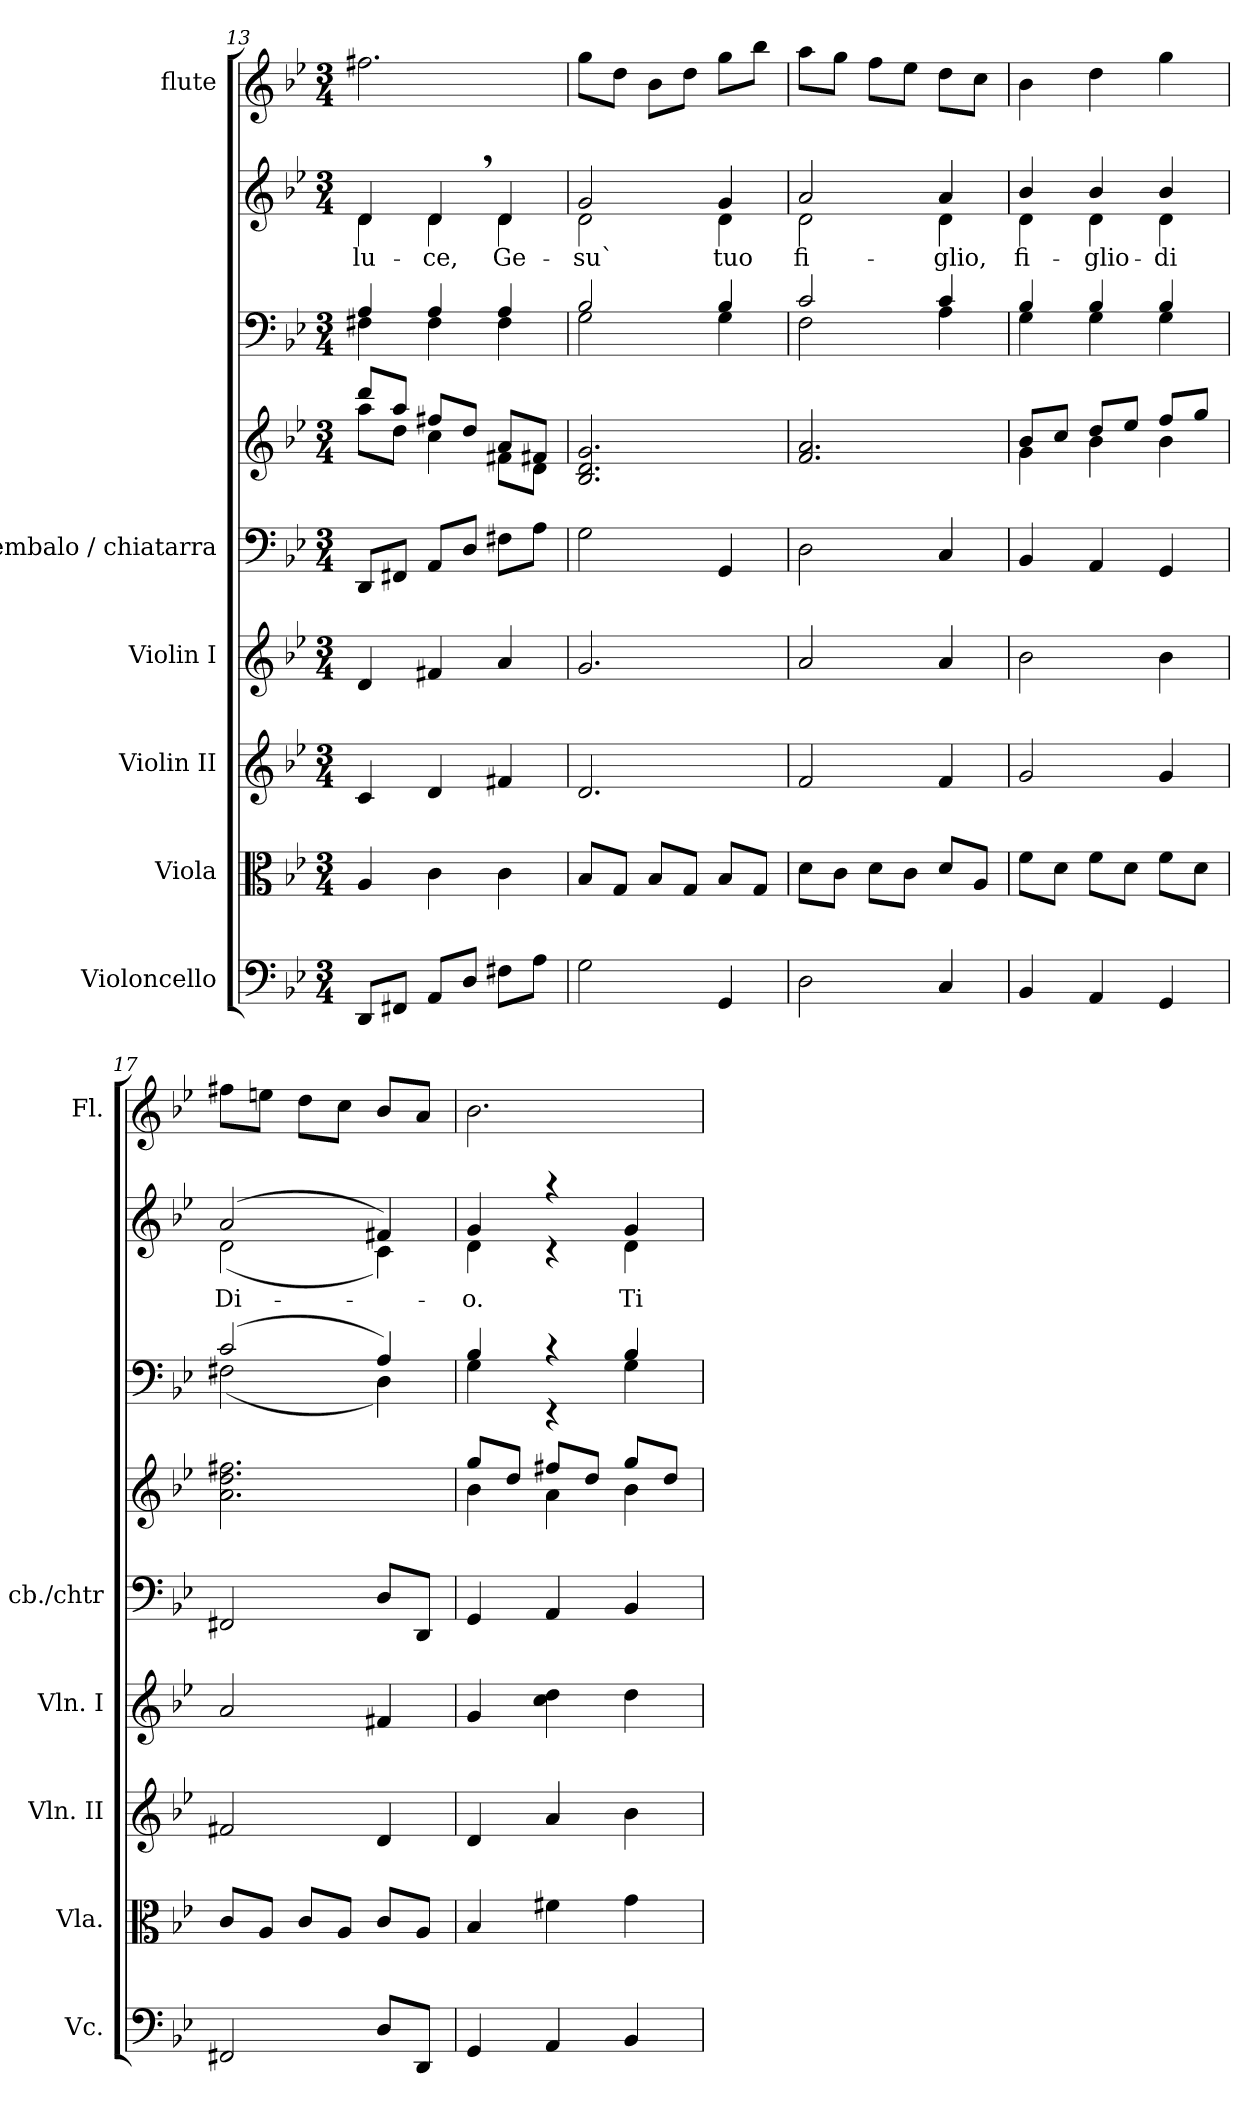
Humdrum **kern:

**kern	**kern	**kern	**kern	**kern	**kern	**kern	**kern	**text	**kern
*part8	*part7	*part6	*part5	*part4	*part4	*part3	*part2	*part2	*part1
*staff9	*staff8	*staff7	*staff6	*staff5	*staff4	*staff3	*staff2	*staff2	*staff1
*I"Violoncello	*I"Viola	*I"Violin II	*I"Violin I	*I"cembalo / chiatarra	*	*	*	*	*I"flute
*I'Vc.	*I'Vla.	*I'Vln. II	*I'Vln. I	*I'cb./chtr	*	*	*	*	*I'Fl.
!!LO:PB:g=z
*clefF4	*clefC3	*clefG2	*clefG2	*clefF4	*clefG2	*clefF4	*clefG2	*	*clefG2
*	*	*	*	*	*	*	*	*	*ITrd-7c-12
*k[b-e-]	*k[b-e-]	*k[b-e-]	*k[b-e-]	*k[b-e-]	*k[b-e-]	*k[b-e-]	*k[b-e-]	*	*k[b-e-]
*g:	*g:	*g:	*g:	*g:	*g:	*g:	*g:	*	*g:
*M3/4	*M3/4	*M3/4	*M3/4	*M3/4	*M3/4	*M3/4	*M3/4	*	*M3/4
=13	=13	=13	=13	=13	=13	=13	=13	=13	=13
*	*	*	*	*	*^	*^	*^	*	*
8DD/L	4A/	4c/	4d/	8DD/L	8ddd/L	8aa\L	4A/	4F#X\	4d/	4d\	lu-	2.fff#X\
8FF#X/J	.	.	.	8FF#X/J	8aa/J	8dd\J	.	.	.	.	.	.
8AA/L	4c\	4d/	4f#X/	8AA/L	8ff#X/L	4cc\	4A/	4F#\	4d,>/	4d\	-ce,	.
8D/J	.	.	.	8D/J	8dd/J	.	.	.	.	.	.	.
8F#X\L	4c\	4f#X/	4a/	8F#X\L	8a/L	8f#X\L	4A/	4F#\	4d/	4d\	Ge-	.
8A\J	.	.	.	8A\J	8f#X/J	8d\J	.	.	.	.	.	.
*	*	*	*	*	*v	*v	*	*	*	*	*	*
=14	=14	=14	=14	=14	=14	=14	=14	=14	=14	=14	=14
2G\	8B-/L	2.d/	2.g/	2G\	2.B-/ 2.d/ 2.g/	2B-/	2G\	2g/	2d\	-su`	8ggg\L
.	8G/J	.	.	.	.	.	.	.	.	.	8ddd\J
.	8B-/L	.	.	.	.	.	.	.	.	.	8bb-\L
.	8G/J	.	.	.	.	.	.	.	.	.	8ddd\J
4GG/	8B-/L	.	.	4GG/	.	4B-/	4G\	4g/	4d\	tuo	8ggg\L
.	8G/J	.	.	.	.	.	.	.	.	.	8bbb-\J
=15	=15	=15	=15	=15	=15	=15	=15	=15	=15	=15	=15
2D\	8d\L	2f/	2a/	2D\	2.f/ 2.a/	2c/	2F\	2a/	2d\	fi-	8aaa\L
.	8c\J	.	.	.	.	.	.	.	.	.	8ggg\J
.	8d\L	.	.	.	.	.	.	.	.	.	8fff\L
.	8c\J	.	.	.	.	.	.	.	.	.	8eee-\J
4C/	8d/L	4f/	4a/	4C/	.	4c/	4A\	4a/	4d\	-glio,	8ddd\L
.	8A/J	.	.	.	.	.	.	.	.	.	8ccc\J
=16	=16	=16	=16	=16	=16	=16	=16	=16	=16	=16	=16
*	*	*	*	*	*^	*	*	*	*	*	*
4BB-/	8f\L	2g/	2b-\	4BB-/	8b-/L	4g\	4B-/	4G\	4b-/	4d\	fi-	4bb-\
.	8d\J	.	.	.	8cc/J	.	.	.	.	.	.	.
4AA/	8f\L	.	.	4AA/	8dd/L	4b-\	4B-/	4G\	4b-/	4d\	-glio-	4ddd\
.	8d\J	.	.	.	8ee-/J	.	.	.	.	.	.	.
4GG/	8f\L	4g/	4b-\	4GG/	8ff/L	4b-\	4B-/	4G\	4b-/	4d\	-di	4ggg\
.	8d\J	.	.	.	8gg/J	.	.	.	.	.	.	.
*	*	*	*	*	*v	*v	*	*	*	*	*	*
=17	=17	=17	=17	=17	=17	=17	=17	=17	=17	=17	=17
2FF#X/	8c/L	2f#X/	2a/	2FF#X/	2.a\ 2.dd\ 2.ff#X\	(2c/	(2F#X\	(2a/	(2d\	Di-	8fff#X\L
.	8A/J	.	.	.	.	.	.	.	.	.	8eeen\J
.	8c/L	.	.	.	.	.	.	.	.	.	8ddd\L
.	8A/J	.	.	.	.	.	.	.	.	.	8ccc\J
8D/L	8c/L	4d/	4f#X/	8D/L	.	4A/)	4D\)	4f#X/)	4c\)	.	8bb-/L
8DD/J	8A/J	.	.	8DD/J	.	.	.	.	.	.	8aa/J
=18	=18	=18	=18	=18	=18	=18	=18	=18	=18	=18	=18
*	*	*	*	*	*^	*	*	*	*	*	*
4GG/	4B-/	4d/	4g/	4GG/	8gg/L	4b-\	4B-/	4G\	4g/	4d\	-o.	2.bb-\
.	.	.	.	.	8dd/J	.	.	.	.	.	.	.
4AA/	4f#X\	4a/	4cc\ 4dd\	4AA/	8ff#X/L	4a\	4rc	4rEE	4raa	4rc	.	.
.	.	.	.	.	8dd/J	.	.	.	.	.	.	.
4BB-/	4g\	4b-\	4dd\	4BB-/	8gg/L	4b-\	4B-/	4G\	4g/	4d\	Ti	.
.	.	.	.	.	8dd/J	.	.	.	.	.	.	.
*	*	*	*	*	*v	*v	*	*	*v	*v	*	*
*	*	*	*	*	*	*v	*v	*	*	*
=	=	=	=	=	=	=	=	=	=
*-	*-	*-	*-	*-	*-	*-	*-	*-	*-
